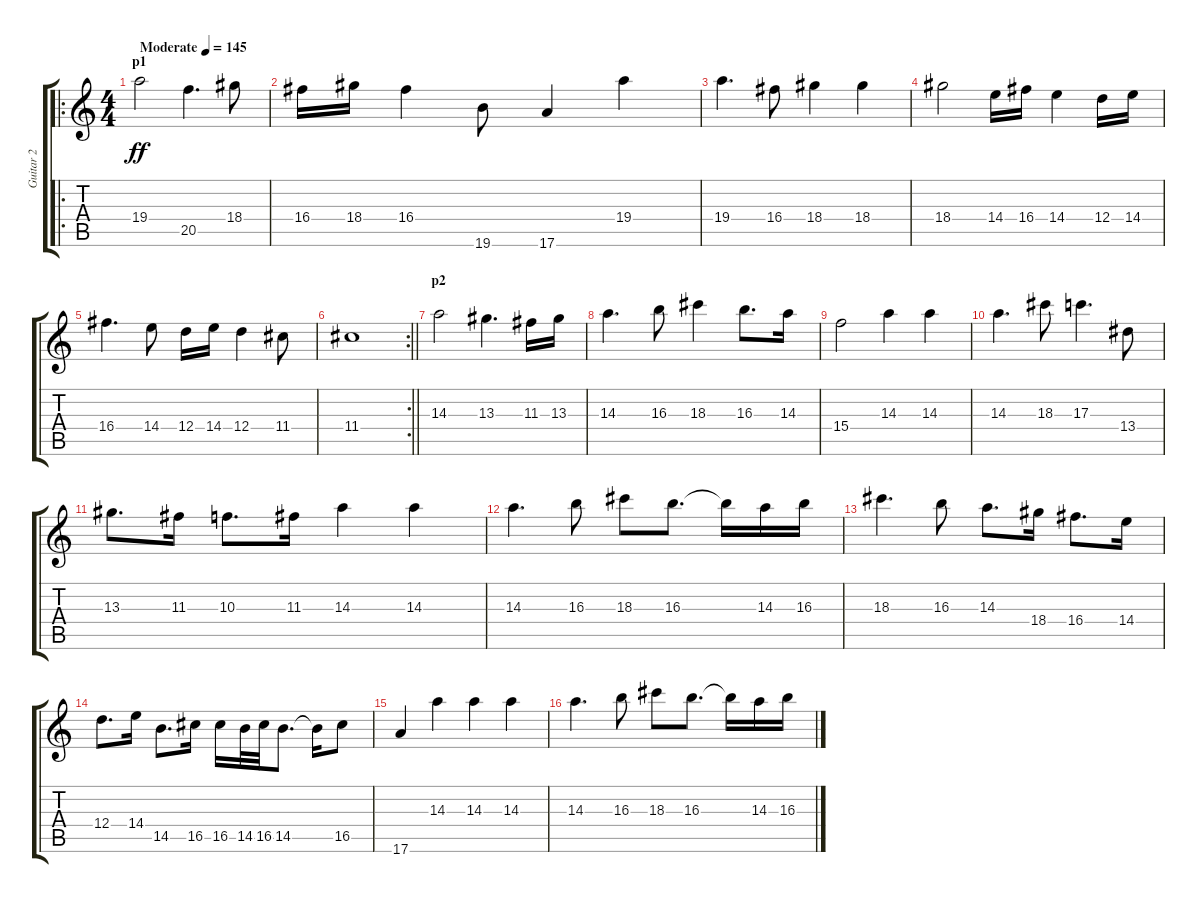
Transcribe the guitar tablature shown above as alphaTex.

\track ("Guitar 2" "Guitar 2") {instrument overdrivenguitar}
\staff {score tabs}
\tuning (E4 B3 G3 D3 A2 E2) {hide}
\ro
\ts (4 4)
\section ("" "p1")
\tempo (145 "Moderate")
\clef g2
\ks c
19.4.2{dy ff instrument overdrivenguitar} 20.5.4{d} 18.4.8 |
16.4.16 18.4.16 16.4.4 19.6.8 17.6.4 19.4.4 |
19.4.4{d} 16.4.8 18.4.4 18.4.4 |
18.4.2 14.4.16 16.4.16 14.4.4 12.4.16 14.4.16 |
16.4.4{d} 14.4.8 12.4.16 14.4.16 12.4.4 11.4.8 |
\rc 2
\barLineRight lightlight
11.4.1 |
\section ("" "p2")
14.3.2 13.3.4{d} 11.3.16 13.3.16 |
14.3.4{d} 16.3.8 18.3.4 16.3.8{d} 14.3.16 |
15.4.2 14.3.4 14.3.4 |
14.3.4{d} 18.3.8 17.3.4{d} 13.4.8 |
13.3.8{d} 11.3.16 10.3.8{d} 11.3.16 14.3.4 14.3.4 |
14.3.4{d} 16.3.8 18.3.8 16.3.8{d} 16.3{t}.16 14.3.16 16.3.16 |
18.3.4{d} 16.3.8 14.3.8{d} 18.4.16 16.4.8{d} 14.4.16 |
12.4.8{d} 14.4.16 14.5.8{d} 16.5.16 16.5.16 14.5.32 16.5.32 14.5.8{d} 14.5{t}.16 16.5.8 |
17.6.4 14.3.4 14.3.4 14.3.4 |
14.3.4{d} 16.3.8 18.3.8 16.3.8{d} 16.3{t}.16 14.3.16 16.3.16
